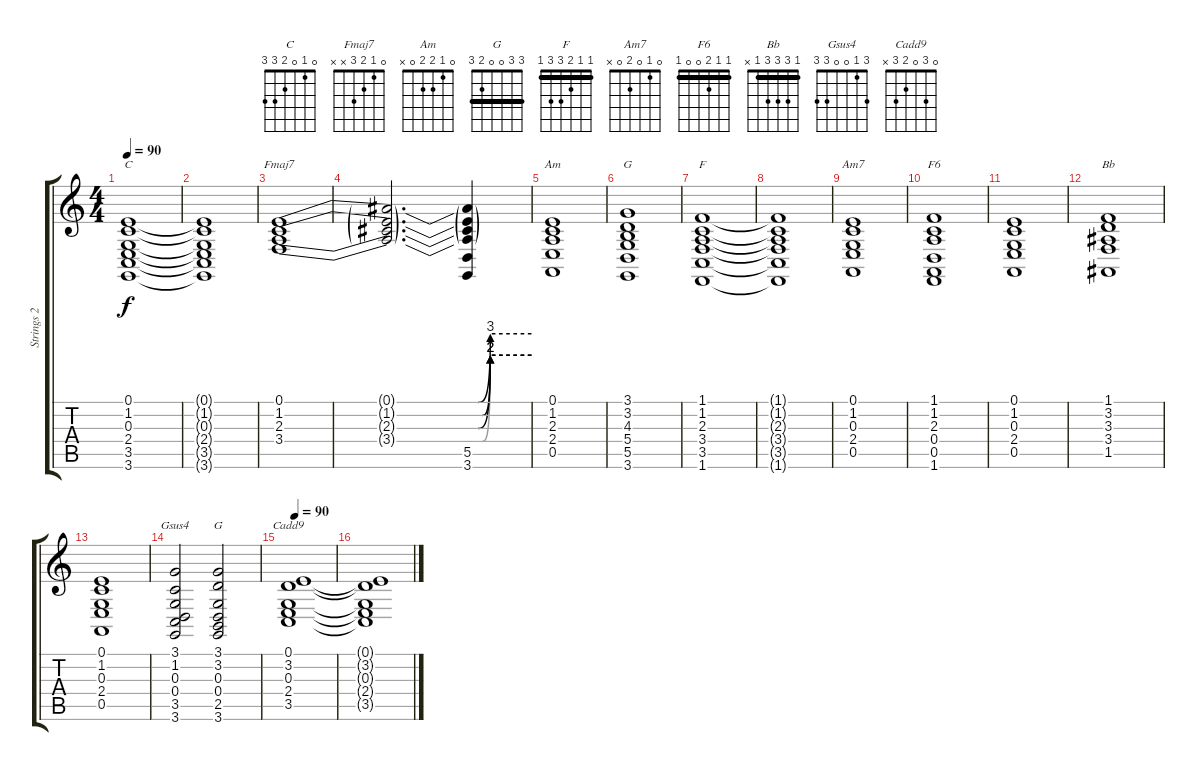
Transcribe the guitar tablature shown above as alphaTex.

\track ("Strings 2" "Strings 2") {instrument stringensemble2}
\staff {score tabs}
\tuning (E4 B3 G3 D3 A2 E2) {hide}
\chord ("C" 0 1 0 2 3 3)
\chord ("Fmaj7" 0 1 2 3 x x)
\chord ("Am" 0 1 2 2 0 x)
\chord ("G" 3 3 4 5 5 3) {barre 3}
\chord ("F" 1 1 2 3 3 1) {barre 1}
\chord ("Am7" 0 1 0 2 0 x)
\chord ("F6" 1 1 2 0 0 1) {barre 1}
\chord ("Bb" 1 3 3 3 1 x) {barre 1}
\chord ("Gsus4" 3 1 0 0 3 3)
\chord ("G" 3 3 0 0 2 3) {barre 3}
\chord ("Cadd9" 0 3 0 2 3 x)
\ts (4 4)
\tempo 90
\clef g2
\ks c
(0.1 1.2 0.3 2.4 3.5 3.6).1{ch "C" dy f} |
(0.1{t} 1.2{t} 0.3{t} 2.4{t} 3.5{t} 3.6{t}).1 |
(0.1{be (custom 0 0 47 0 50 12 60 12)} 1.2{be (custom 0 0 48 0 50 8 60 8)} 2.3{be (custom 0 0 47 0 50 8 60 8)} 3.4{be (custom 0 0 48 0 50 8 60 8)}).1{ch "Fmaj7"} |
(0.1{t} 1.2{t} 2.3{t} 3.4{t}).2{d} (0.1{t} 1.2{t} 2.3{t} 3.4{t} 5.5 3.6).4 |
(0.1 1.2 2.3 2.4 0.5).1{ch "Am"} |
(3.1 3.2 4.3 5.4 5.5 3.6).1{ch "G"} |
(1.1 1.2 2.3 3.4 3.5 1.6).1{ch "F"} |
(1.1{t} 1.2{t} 2.3{t} 3.4{t} 3.5{t} 1.6{t}).1 |
(0.1 1.2 0.3 2.4 0.5).1{ch "Am7"} |
(1.1 1.2 2.3 0.4 0.5 1.6).1{ch "F6"} |
(0.1 1.2 0.3 2.4 0.5).1 |
(1.1 3.2 3.3 3.4 1.5).1{ch "Bb"} |
(0.1 1.2 0.3 2.4 0.5).1 |
(3.1 1.2 0.3 0.4 3.5 3.6).2{ch "Gsus4"} (3.1 3.2 0.3 0.4 2.5 3.6).2{ch "G"} |
\tempo 90
(0.1 3.2 0.3 2.4 3.5).1{ch "Cadd9"} |
(0.1{t} 3.2{t} 0.3{t} 2.4{t} 3.5{t}).1
